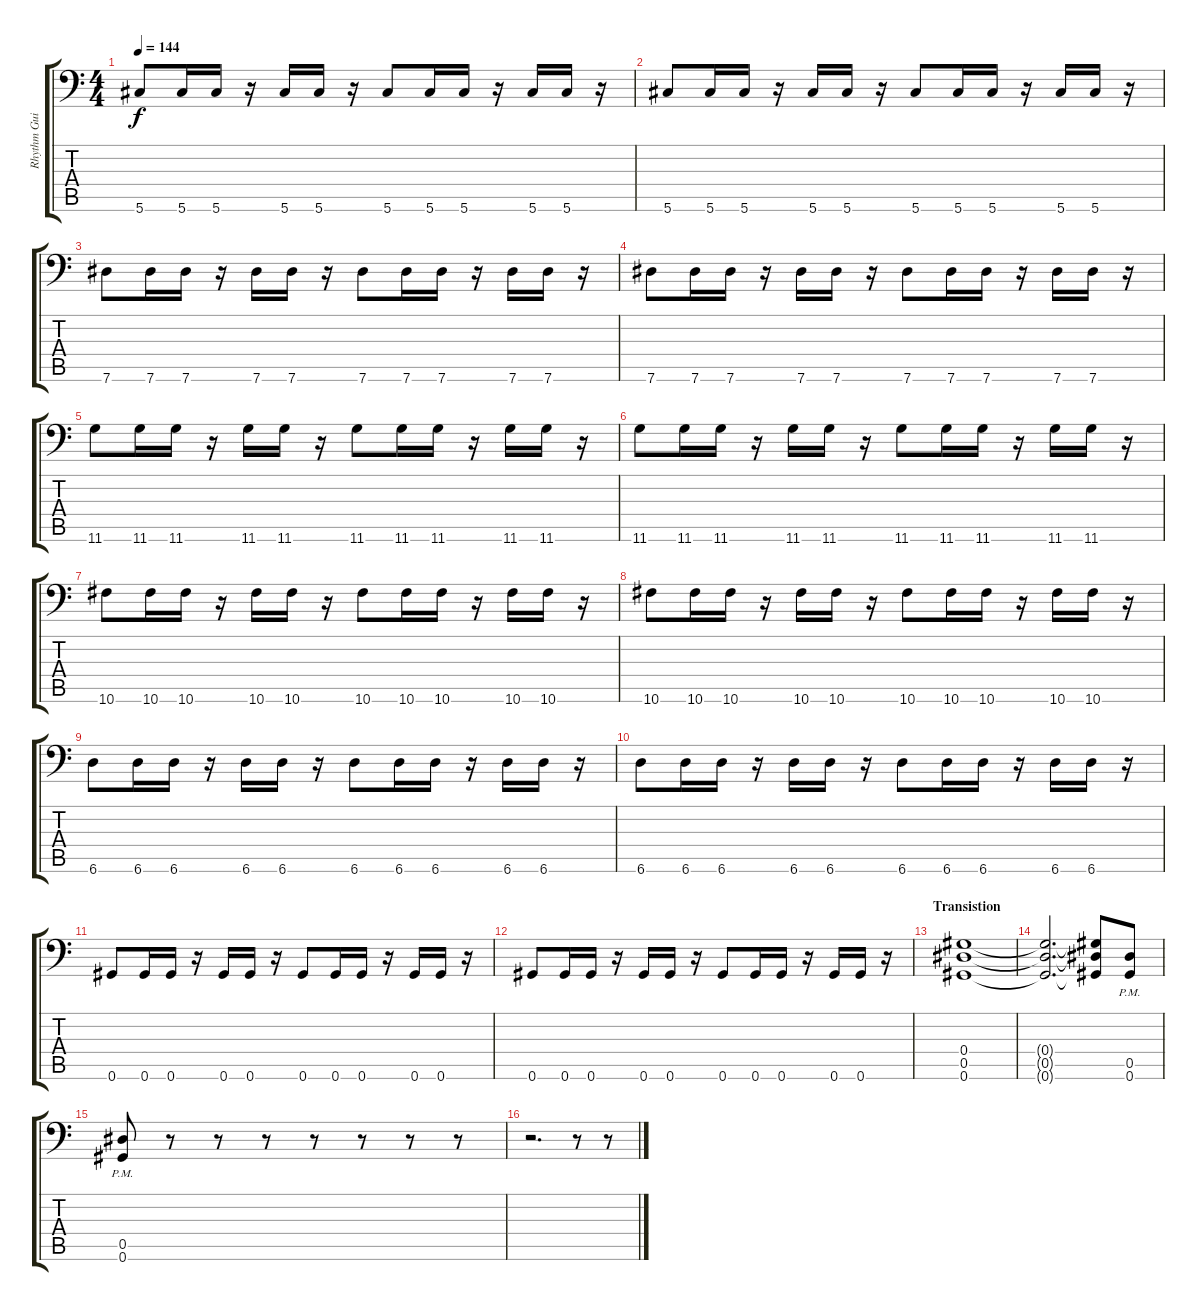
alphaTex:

\track ("Rhythm Guitar 1" "Rhythm Gui") {instrument distortionguitar}
\staff {score tabs}
\tuning (Bb3 F3 Db3 Ab2 Eb2 Ab1) {hide}
\ts (4 4)
\tempo 144
\clef f4
\ks c
5.6.8{dy f} 5.6.16 5.6.16 r.16 5.6.16 5.6.16 r.16 5.6.8 5.6.16 5.6.16 r.16 5.6.16 5.6.16 r.16 |
5.6.8 5.6.16 5.6.16 r.16 5.6.16 5.6.16 r.16 5.6.8 5.6.16 5.6.16 r.16 5.6.16 5.6.16 r.16 |
7.6.8 7.6.16 7.6.16 r.16 7.6.16 7.6.16 r.16 7.6.8 7.6.16 7.6.16 r.16 7.6.16 7.6.16 r.16 |
7.6.8 7.6.16 7.6.16 r.16 7.6.16 7.6.16 r.16 7.6.8 7.6.16 7.6.16 r.16 7.6.16 7.6.16 r.16 |
11.6.8 11.6.16 11.6.16 r.16 11.6.16 11.6.16 r.16 11.6.8 11.6.16 11.6.16 r.16 11.6.16 11.6.16 r.16 |
11.6.8 11.6.16 11.6.16 r.16 11.6.16 11.6.16 r.16 11.6.8 11.6.16 11.6.16 r.16 11.6.16 11.6.16 r.16 |
10.6.8 10.6.16 10.6.16 r.16 10.6.16 10.6.16 r.16 10.6.8 10.6.16 10.6.16 r.16 10.6.16 10.6.16 r.16 |
10.6.8 10.6.16 10.6.16 r.16 10.6.16 10.6.16 r.16 10.6.8 10.6.16 10.6.16 r.16 10.6.16 10.6.16 r.16 |
6.6.8 6.6.16 6.6.16 r.16 6.6.16 6.6.16 r.16 6.6.8 6.6.16 6.6.16 r.16 6.6.16 6.6.16 r.16 |
6.6.8 6.6.16 6.6.16 r.16 6.6.16 6.6.16 r.16 6.6.8 6.6.16 6.6.16 r.16 6.6.16 6.6.16 r.16 |
0.6.8 0.6.16 0.6.16 r.16 0.6.16 0.6.16 r.16 0.6.8 0.6.16 0.6.16 r.16 0.6.16 0.6.16 r.16 |
0.6.8 0.6.16 0.6.16 r.16 0.6.16 0.6.16 r.16 0.6.8 0.6.16 0.6.16 r.16 0.6.16 0.6.16 r.16 |
\section ("" "Transistion")
(0.4 0.5 0.6).1 |
(0.4{t} 0.5{t} 0.6{t}).2{d} (0.4{t} 0.5{t} 0.6{t}).8 (0.5{pm} 0.6{pm}).8 |
(0.5{pm} 0.6{pm}).8 r.8 r.8 r.8 r.8 r.8 r.8 r.8 |
r.2{d} r.8 r.8
